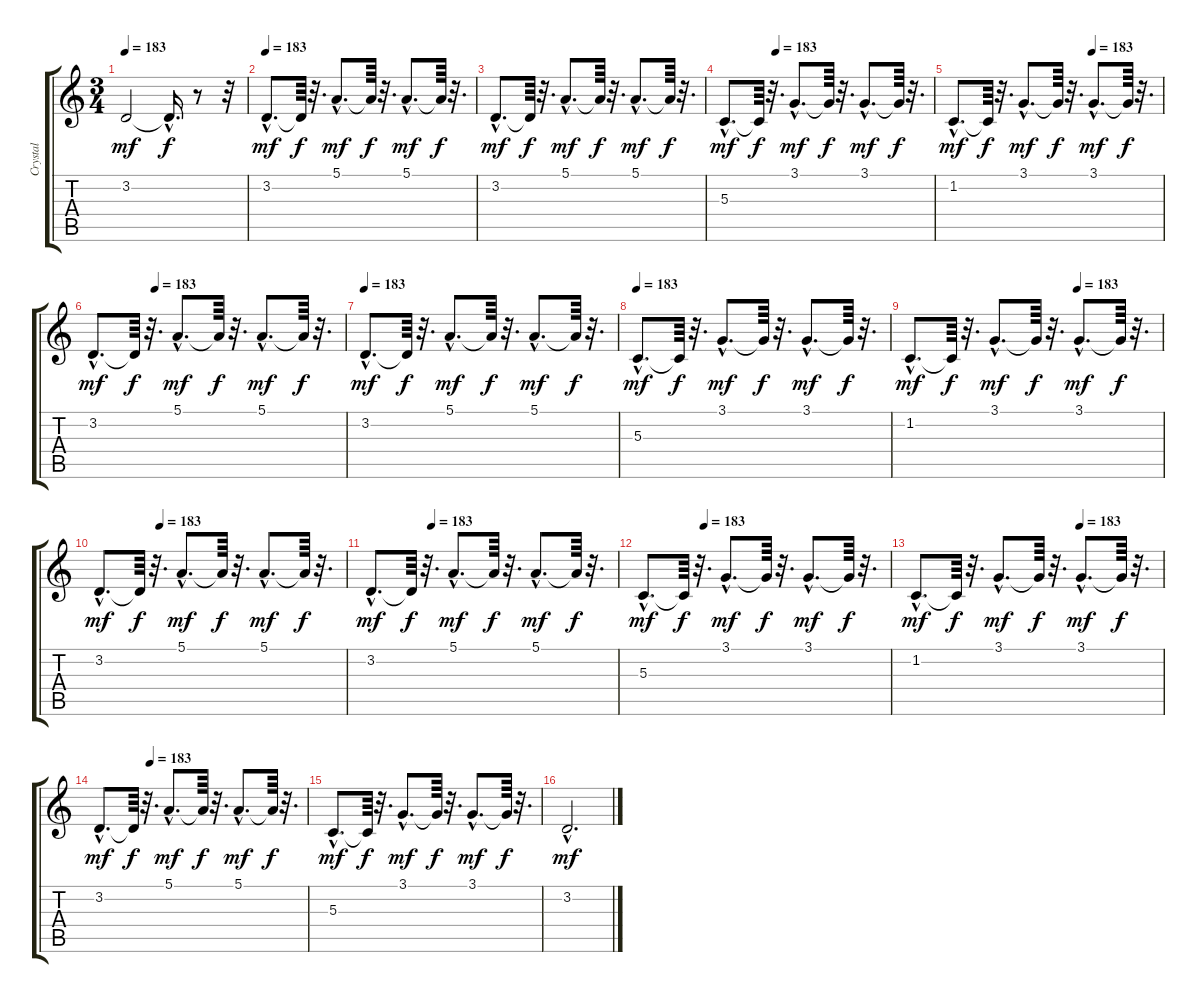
\track ("Crystal" "Crystal") {instrument fx3crystal}
\staff {score tabs}
\tuning (E4 B3 G3 D3 A2 E2) {hide}
\ts (3 4)
\tempo 183
\clef g2
\ks c
3.2.2{dy mf} 3.2{hac t}.16{d dy f} r.8 r.32 |
\tempo 183
3.2{hac}.8{d dy mf} 3.2{t}.64{dy f} r.32{d} 5.1{hac}.8{d dy mf} 5.1{t}.64{dy f} r.32{d} 5.1{hac}.8{d dy mf} 5.1{t}.64{dy f} r.32{d} |
3.2{hac}.8{d dy mf} 3.2{t}.64{dy f} r.32{d} 5.1{hac}.8{d dy mf} 5.1{t}.64{dy f} r.32{d} 5.1{hac}.8{d dy mf} 5.1{t}.64{dy f} r.32{d} |
\tempo (183 0.25)
5.3{hac}.8{d dy mf} 5.3{t}.64{dy f} r.32{d} 3.1{hac}.8{d dy mf} 3.1{t}.64{dy f} r.32{d} 3.1{hac}.8{d dy mf} 3.1{t}.64{dy f} r.32{d} |
\tempo (183 0.6666666666666666)
1.2{hac}.8{d dy mf} 1.2{t}.64{dy f} r.32{d} 3.1{hac}.8{d dy mf} 3.1{t}.64{dy f} r.32{d} 3.1{hac}.8{d dy mf} 3.1{t}.64{dy f} r.32{d} |
\tempo (183 0.25)
3.2{hac}.8{d dy mf} 3.2{t}.64{dy f} r.32{d} 5.1{hac}.8{d dy mf} 5.1{t}.64{dy f} r.32{d} 5.1{hac}.8{d dy mf} 5.1{t}.64{dy f} r.32{d} |
\tempo 183
3.2{hac}.8{d dy mf} 3.2{t}.64{dy f} r.32{d} 5.1{hac}.8{d dy mf} 5.1{t}.64{dy f} r.32{d} 5.1{hac}.8{d dy mf} 5.1{t}.64{dy f} r.32{d} |
\tempo 183
5.3{hac}.8{d dy mf} 5.3{t}.64{dy f} r.32{d} 3.1{hac}.8{d dy mf} 3.1{t}.64{dy f} r.32{d} 3.1{hac}.8{d dy mf} 3.1{t}.64{dy f} r.32{d} |
\tempo (183 0.6666666666666666)
1.2{hac}.8{d dy mf} 1.2{t}.64{dy f} r.32{d} 3.1{hac}.8{d dy mf} 3.1{t}.64{dy f} r.32{d} 3.1{hac}.8{d dy mf} 3.1{t}.64{dy f} r.32{d} |
\tempo (183 0.25)
3.2{hac}.8{d dy mf} 3.2{t}.64{dy f} r.32{d} 5.1{hac}.8{d dy mf} 5.1{t}.64{dy f} r.32{d} 5.1{hac}.8{d dy mf} 5.1{t}.64{dy f} r.32{d} |
\tempo (183 0.25)
3.2{hac}.8{d dy mf} 3.2{t}.64{dy f} r.32{d} 5.1{hac}.8{d dy mf} 5.1{t}.64{dy f} r.32{d} 5.1{hac}.8{d dy mf} 5.1{t}.64{dy f} r.32{d} |
\tempo (183 0.25)
5.3{hac}.8{d dy mf} 5.3{t}.64{dy f} r.32{d} 3.1{hac}.8{d dy mf} 3.1{t}.64{dy f} r.32{d} 3.1{hac}.8{d dy mf} 3.1{t}.64{dy f} r.32{d} |
\tempo (183 0.6666666666666666)
1.2{hac}.8{d dy mf} 1.2{t}.64{dy f} r.32{d} 3.1{hac}.8{d dy mf} 3.1{t}.64{dy f} r.32{d} 3.1{hac}.8{d dy mf} 3.1{t}.64{dy f} r.32{d} |
\tempo (183 0.25)
3.2{hac}.8{d dy mf} 3.2{t}.64{dy f} r.32{d} 5.1{hac}.8{d dy mf} 5.1{t}.64{dy f} r.32{d} 5.1{hac}.8{d dy mf} 5.1{t}.64{dy f} r.32{d} |
5.3{hac}.8{d dy mf} 5.3{t}.64{dy f} r.32{d} 3.1{hac}.8{d dy mf} 3.1{t}.64{dy f} r.32{d} 3.1{hac}.8{d dy mf} 3.1{t}.64{dy f} r.32{d} |
3.2{hac}.2{d dy mf}
